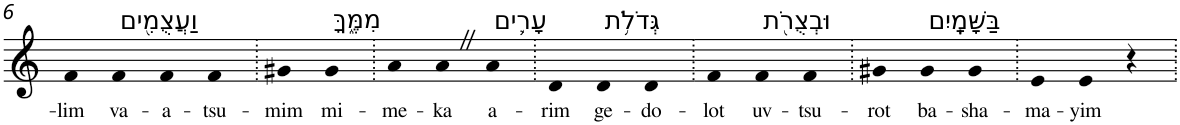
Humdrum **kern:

**kern	**text
*part1	*part1
*staff1	*staff1
*I"Piano	*
*I'Pno	*
!!LO:PB:g=z
*clefG2	*
*k[]	*
=6	=6
!	!LO:LY:b
4f	-lim
!LO:TX:a:t=וַעֲצֻמִ֖ים	!
!	!LO:LY:b
4f	va-
!	!LO:LY:b
4f	-a-
!	!LO:LY:b
4f	-tsu-
=7.	=7.
!	!LO:LY:b
4g#X	-mim
!LO:TX:a:t=מִמֶּ֑ךָּ	!
!	!LO:LY:b
4g#	mi-
=8.	=8.
!	!LO:LY:b
4a	-me-
!	!LO:LY:b
4aZ	-ka
!LO:TX:a:t=עָרִ֛ים	!
!	!LO:LY:b
4a	a-
=9.	=9.
!	!LO:LY:b
4d	-rim
!LO:TX:a:t=גְּדֹלֹ֥ת	!
!	!LO:LY:b
4d	ge-
!	!LO:LY:b
4d	-do-
=10.	=10.
!	!LO:LY:b
4f	-lot
!LO:TX:a:t=וּבְצֻרֹ֖ת	!
!	!LO:LY:b
4f	uv-
!	!LO:LY:b
4f	-tsu-
=11.	=11.
!	!LO:LY:b
4g#X	-rot
!LO:TX:a:t=בַּשָּׁמָֽיִם	!
!	!LO:LY:b
4g#	ba-
!	!LO:LY:b
4g#	-sha-
=12.	=12.
!	!LO:LY:b
4e	-ma-
!	!LO:LY:b
4e	-yim
4r	.
=.	=.
*-	*-
